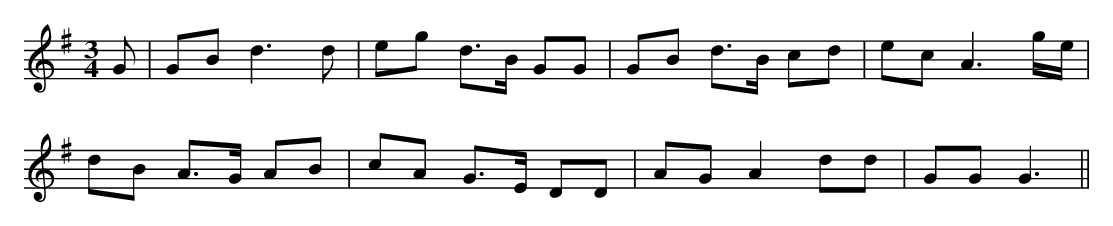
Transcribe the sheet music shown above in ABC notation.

X:1
M:3/4
K:G
G|GB d3d|eg d>B GG|GB d>B cd|ec A3 g/e/|
dB A>G AB|cA G>E DD|AG A2 dd|GG G3||
